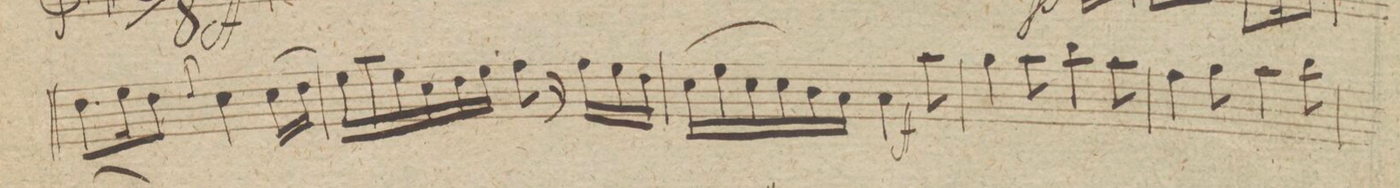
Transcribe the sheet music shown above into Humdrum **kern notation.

**kern	**dynam
*I"Violino 1mo	*
*clefG2	*
*k[f#c#g#]	*
*M6/8	*
8.dd\L	.
16ee\K	.
8dd\J	.
8qqdd/	.
4cc#\	.
(16cc#\LL	.
16dd\JJ)	.
=7	=7
16ee\LL	.
16aa\	.
16ee\	.
16cc#\	.
16dd\	.
16ee\JJ	.
8ff#\	.
16r	.
16ff#\LL	.
16ee\	.
16dd\JJ	.
=8	=8
(16cc#\LL	.
16ee\	.
16cc#\	.
16cc#\)	.
16b\	.
16a\JJ	.
4a\	.
8aa\	ff
=9	=9
4gg#\	.
8aa\	.
4bb\	.
8aa\	.
=10	=10
4ff#\	.
8gg#\	.
4aa\	.
8bb\	.
=11	=11
*-	*-
